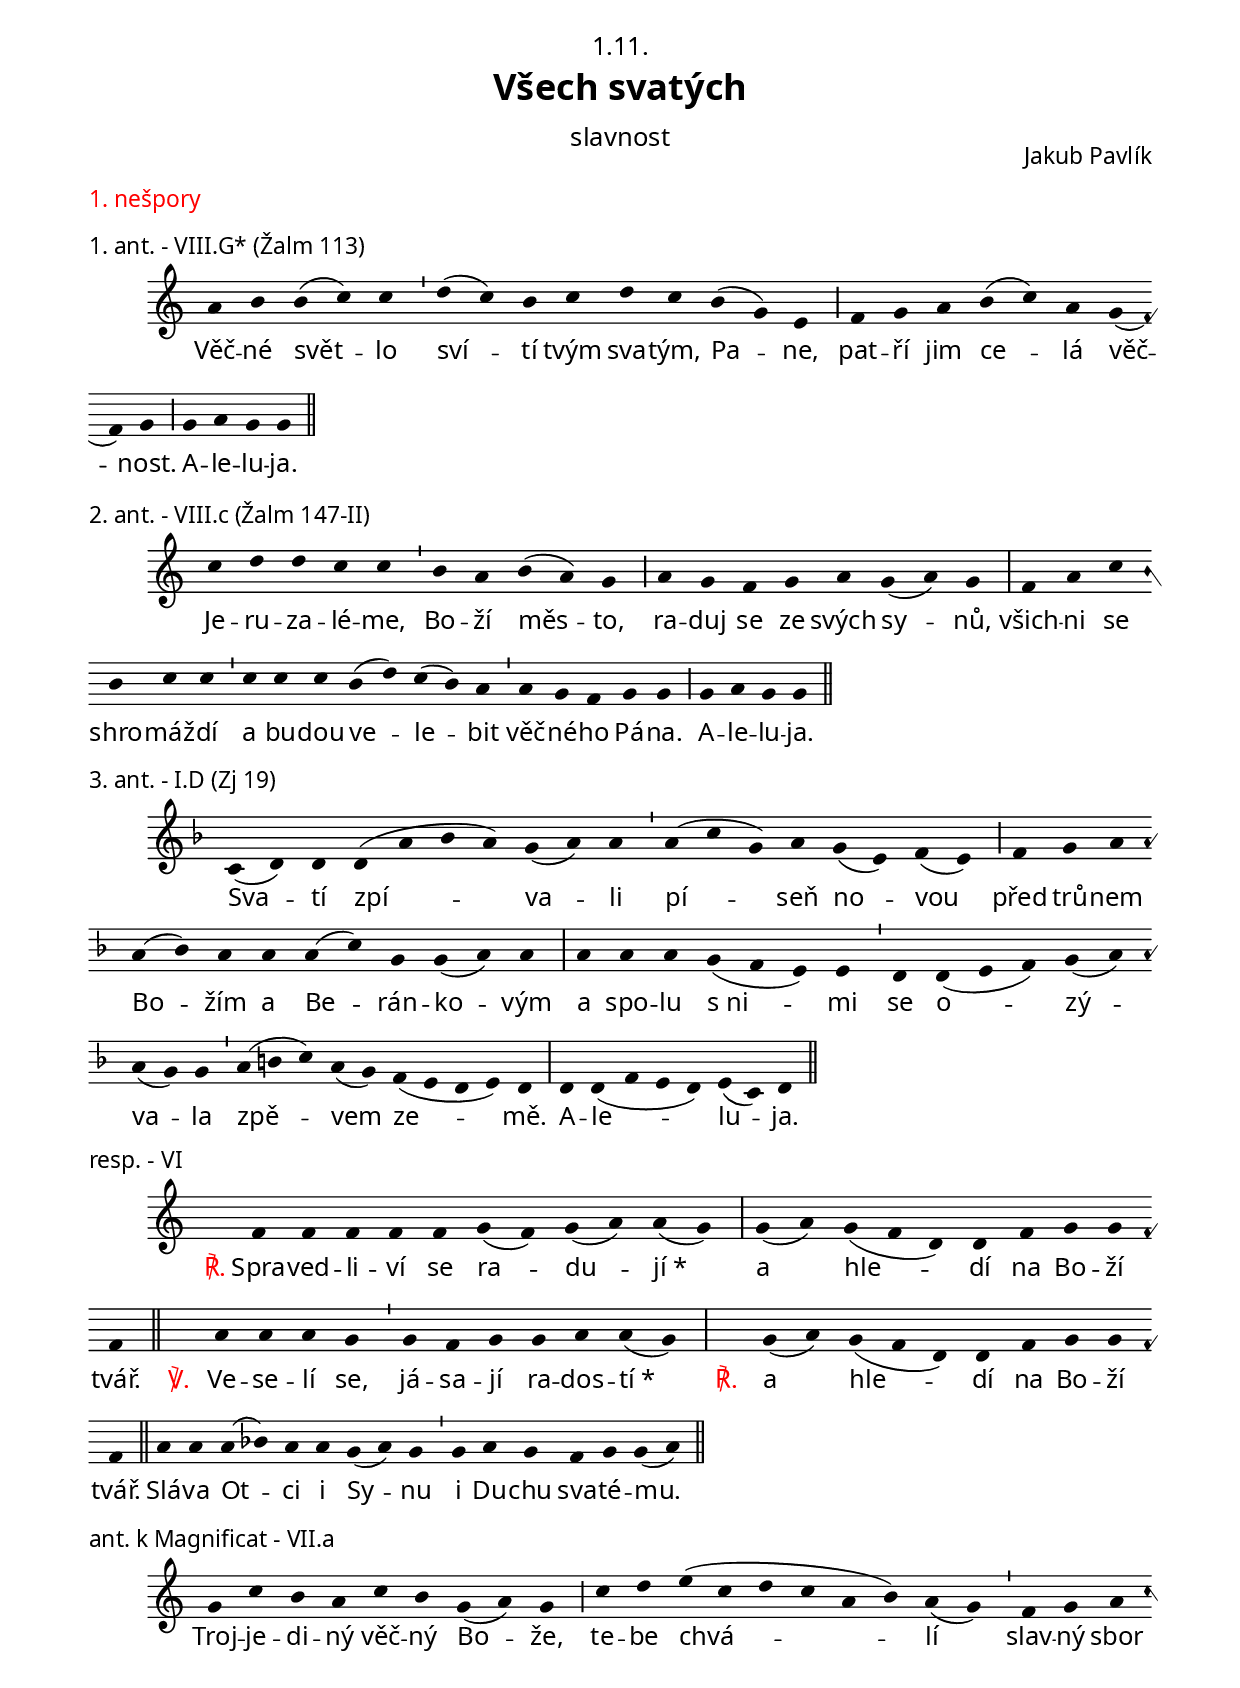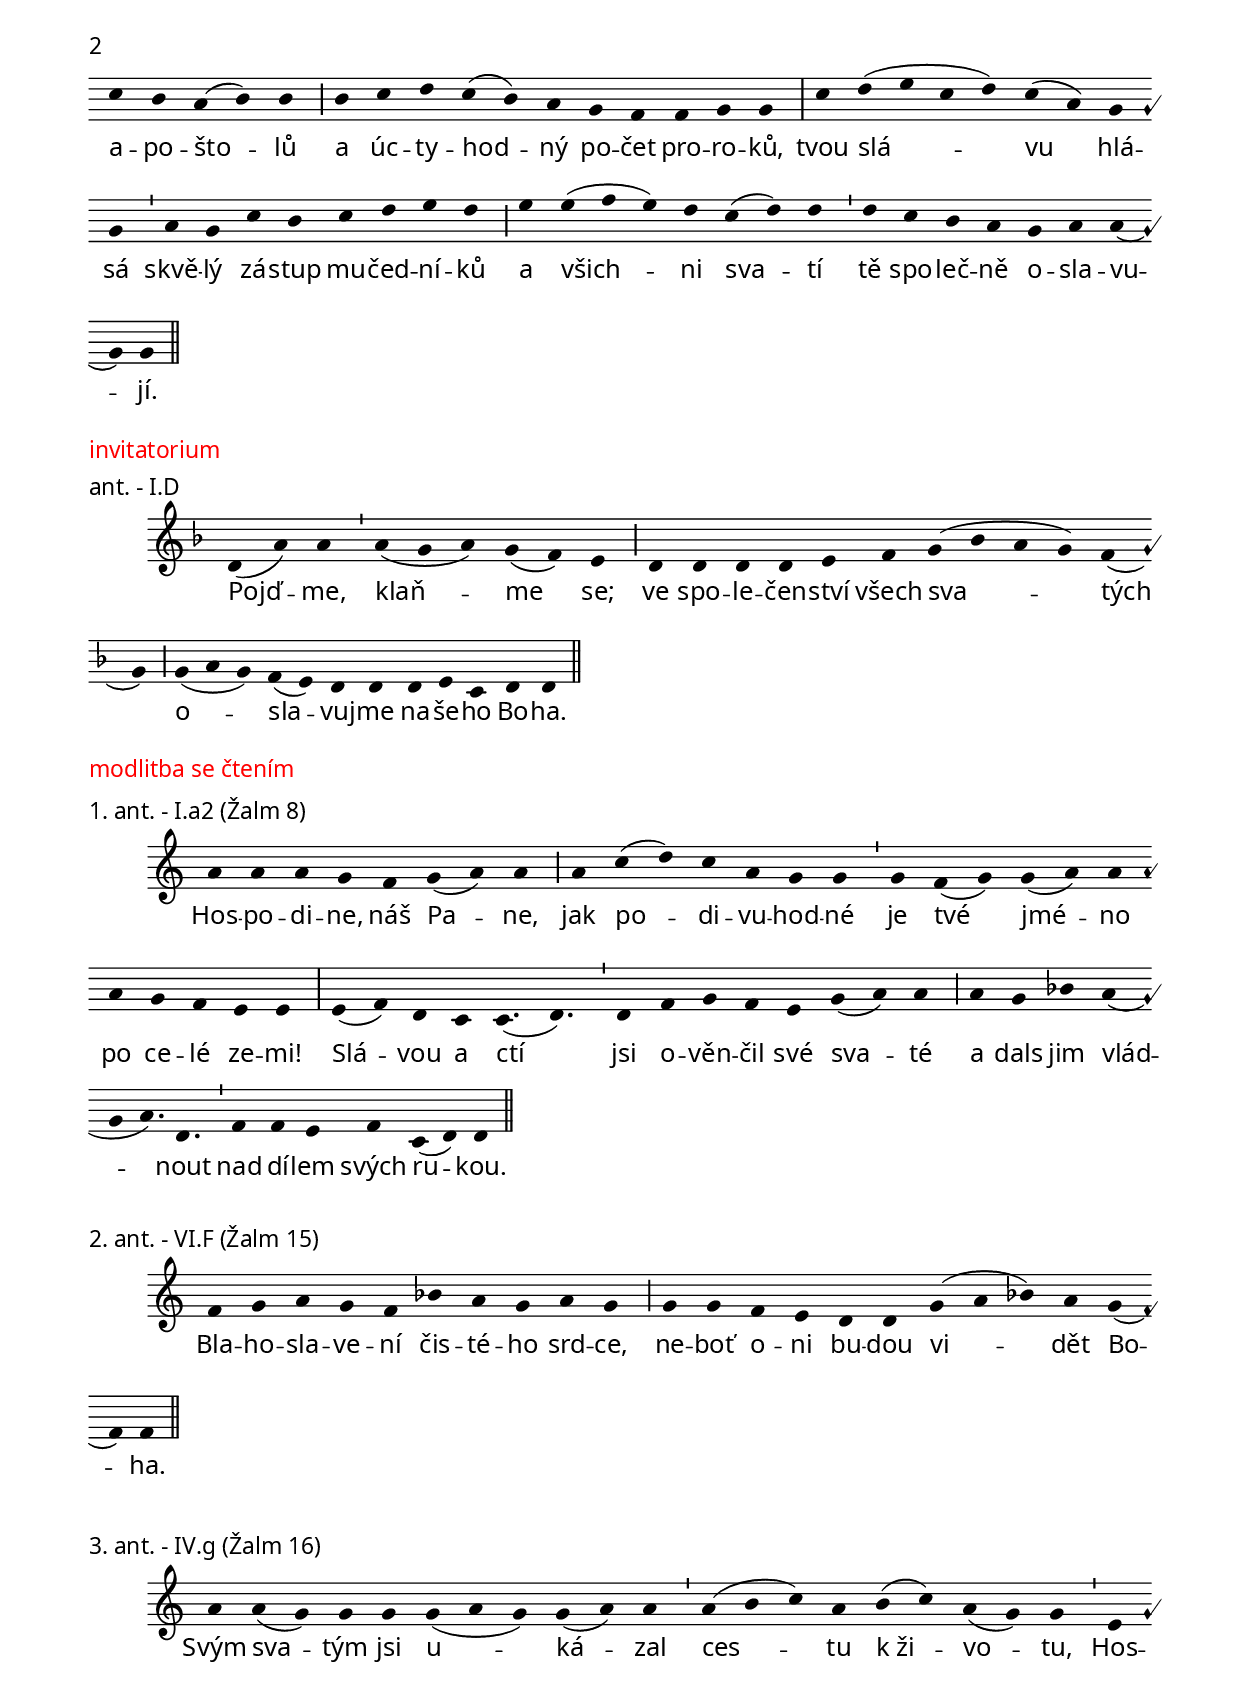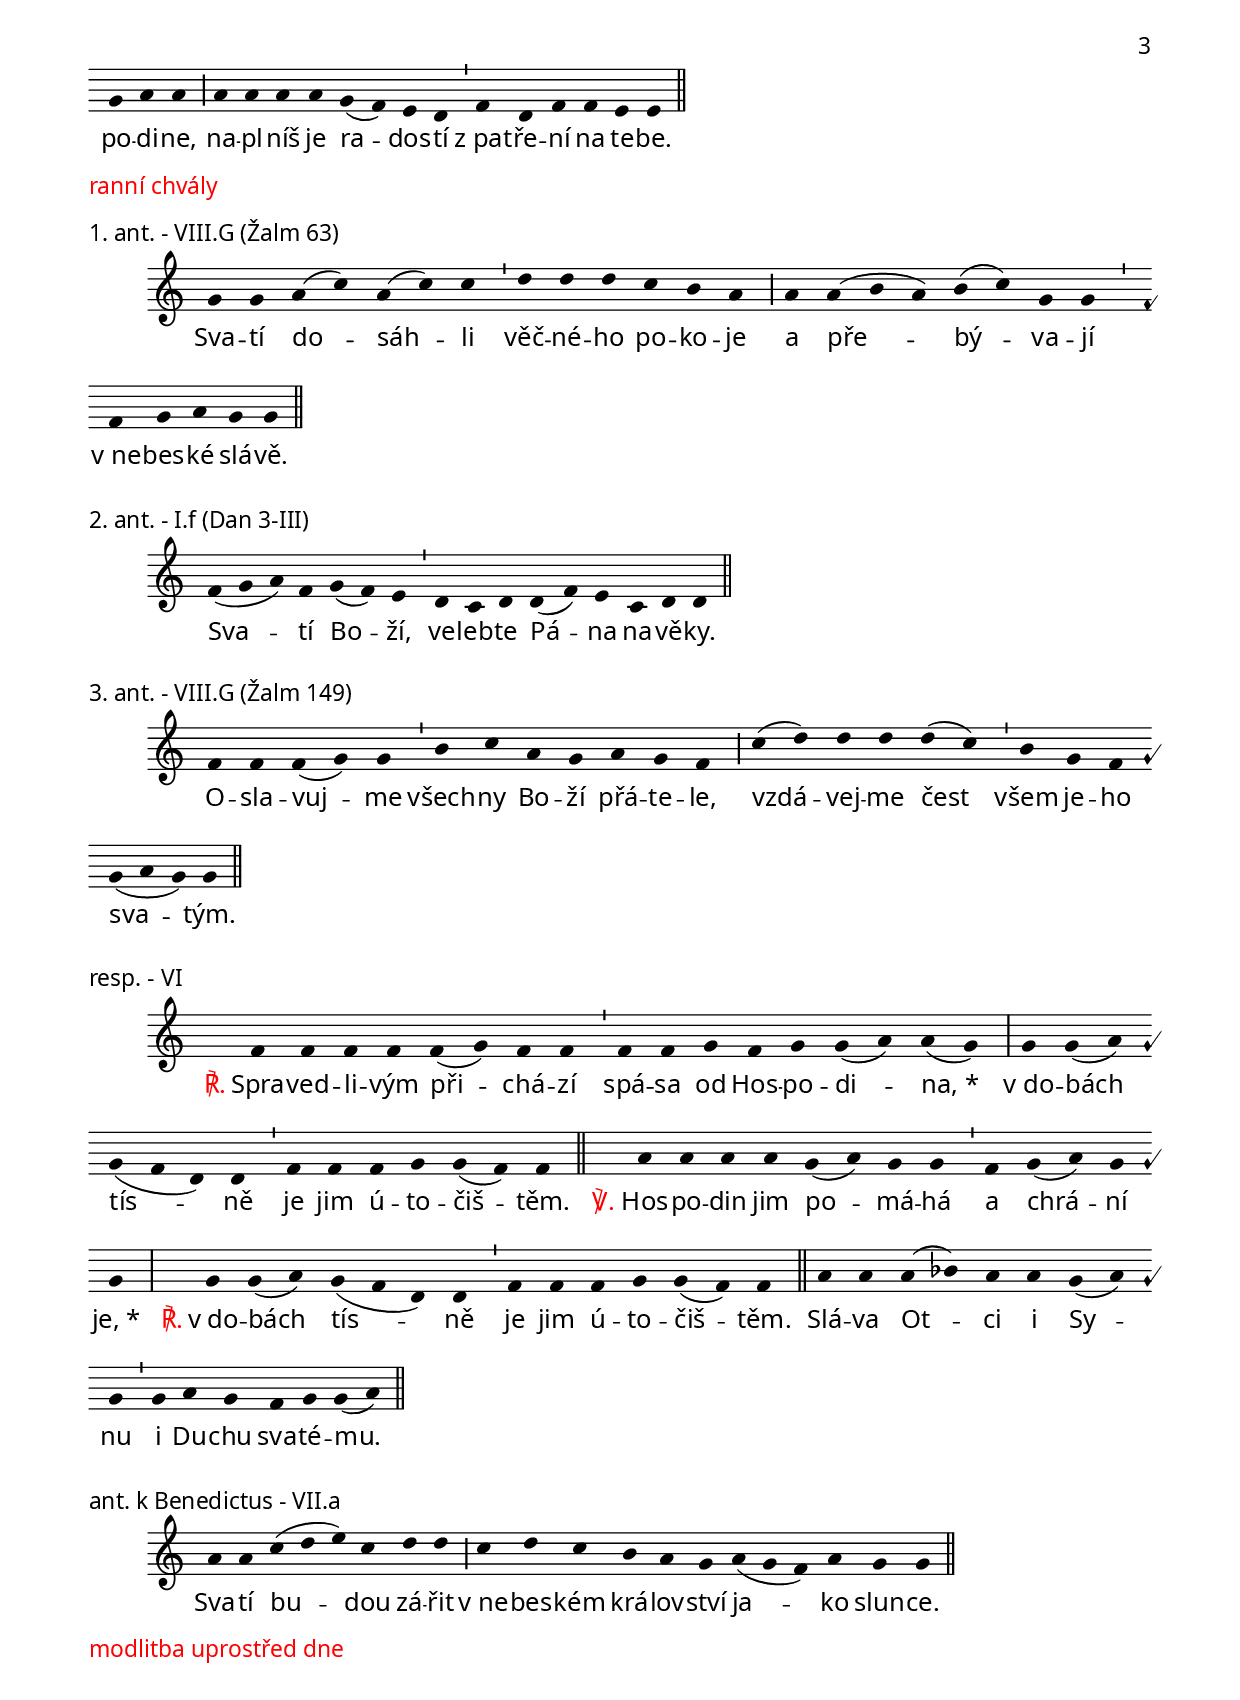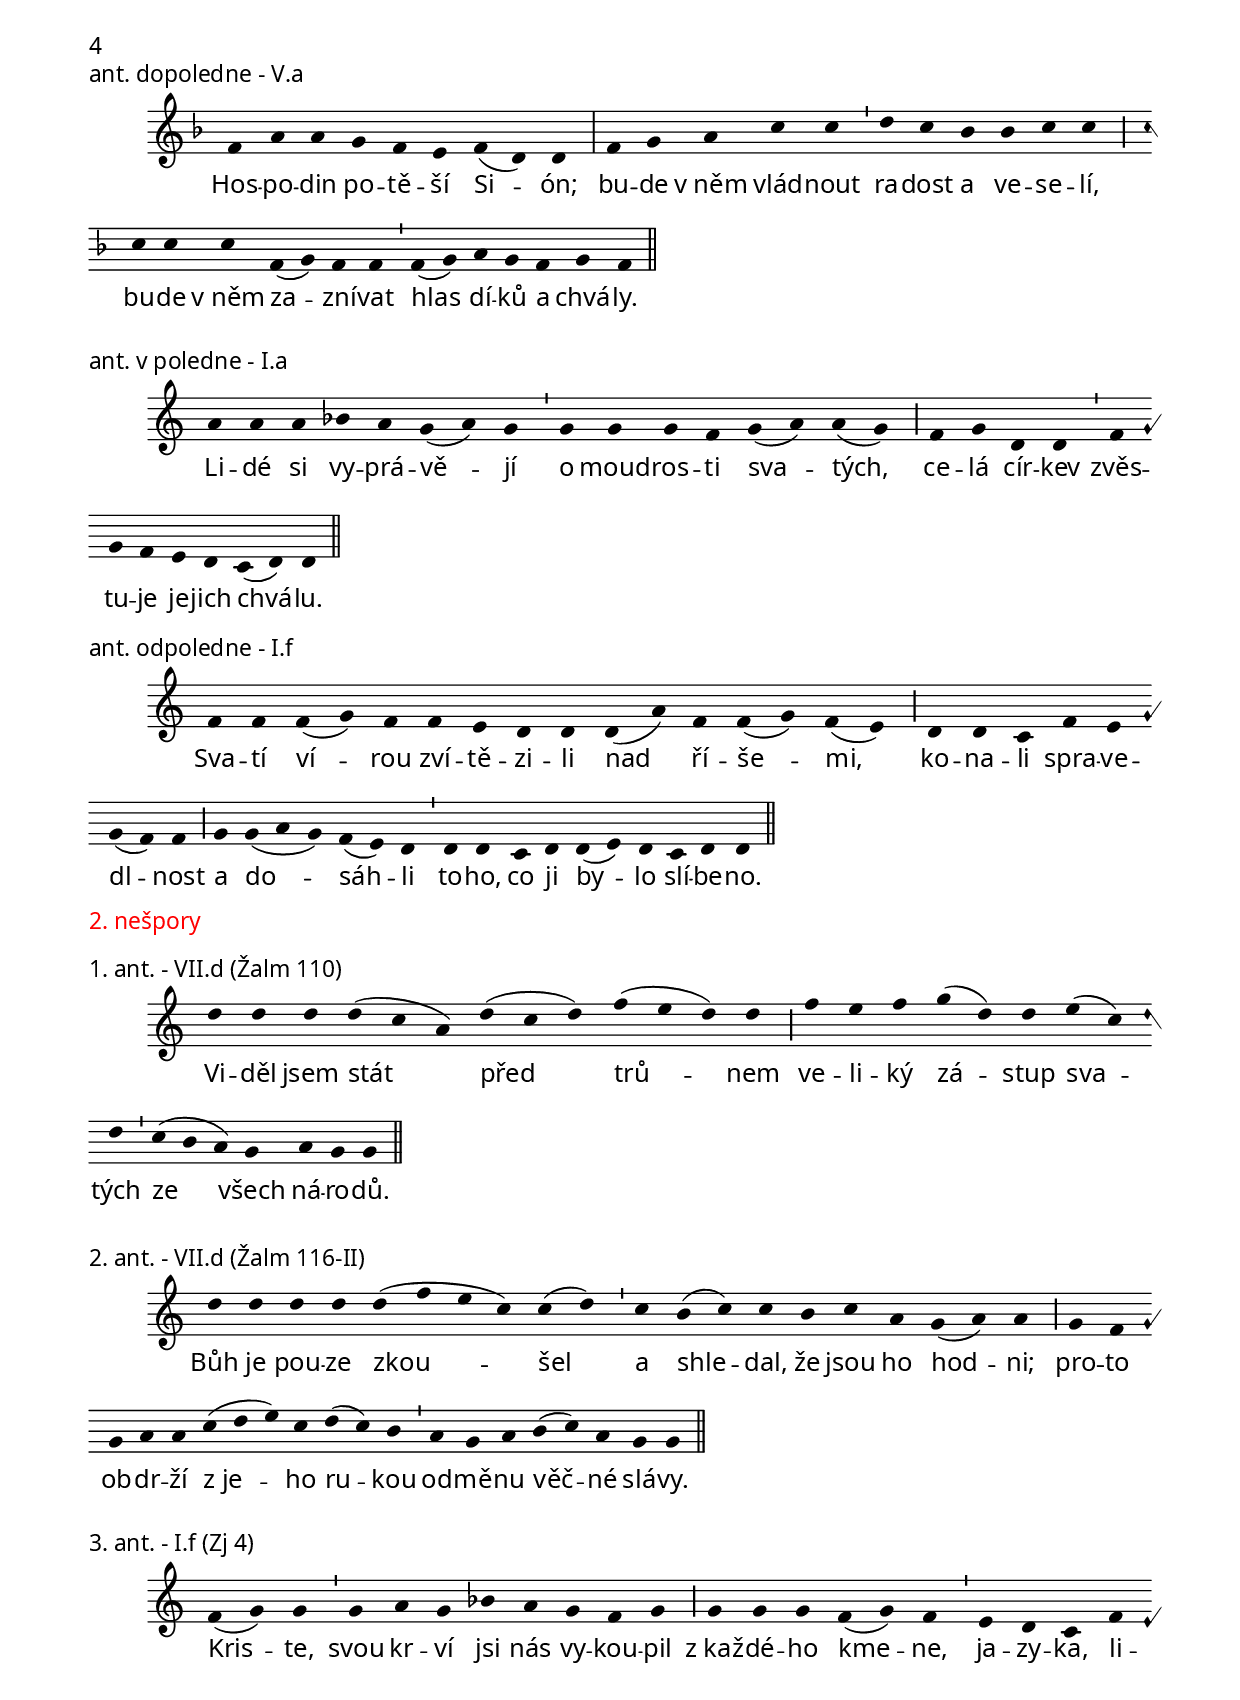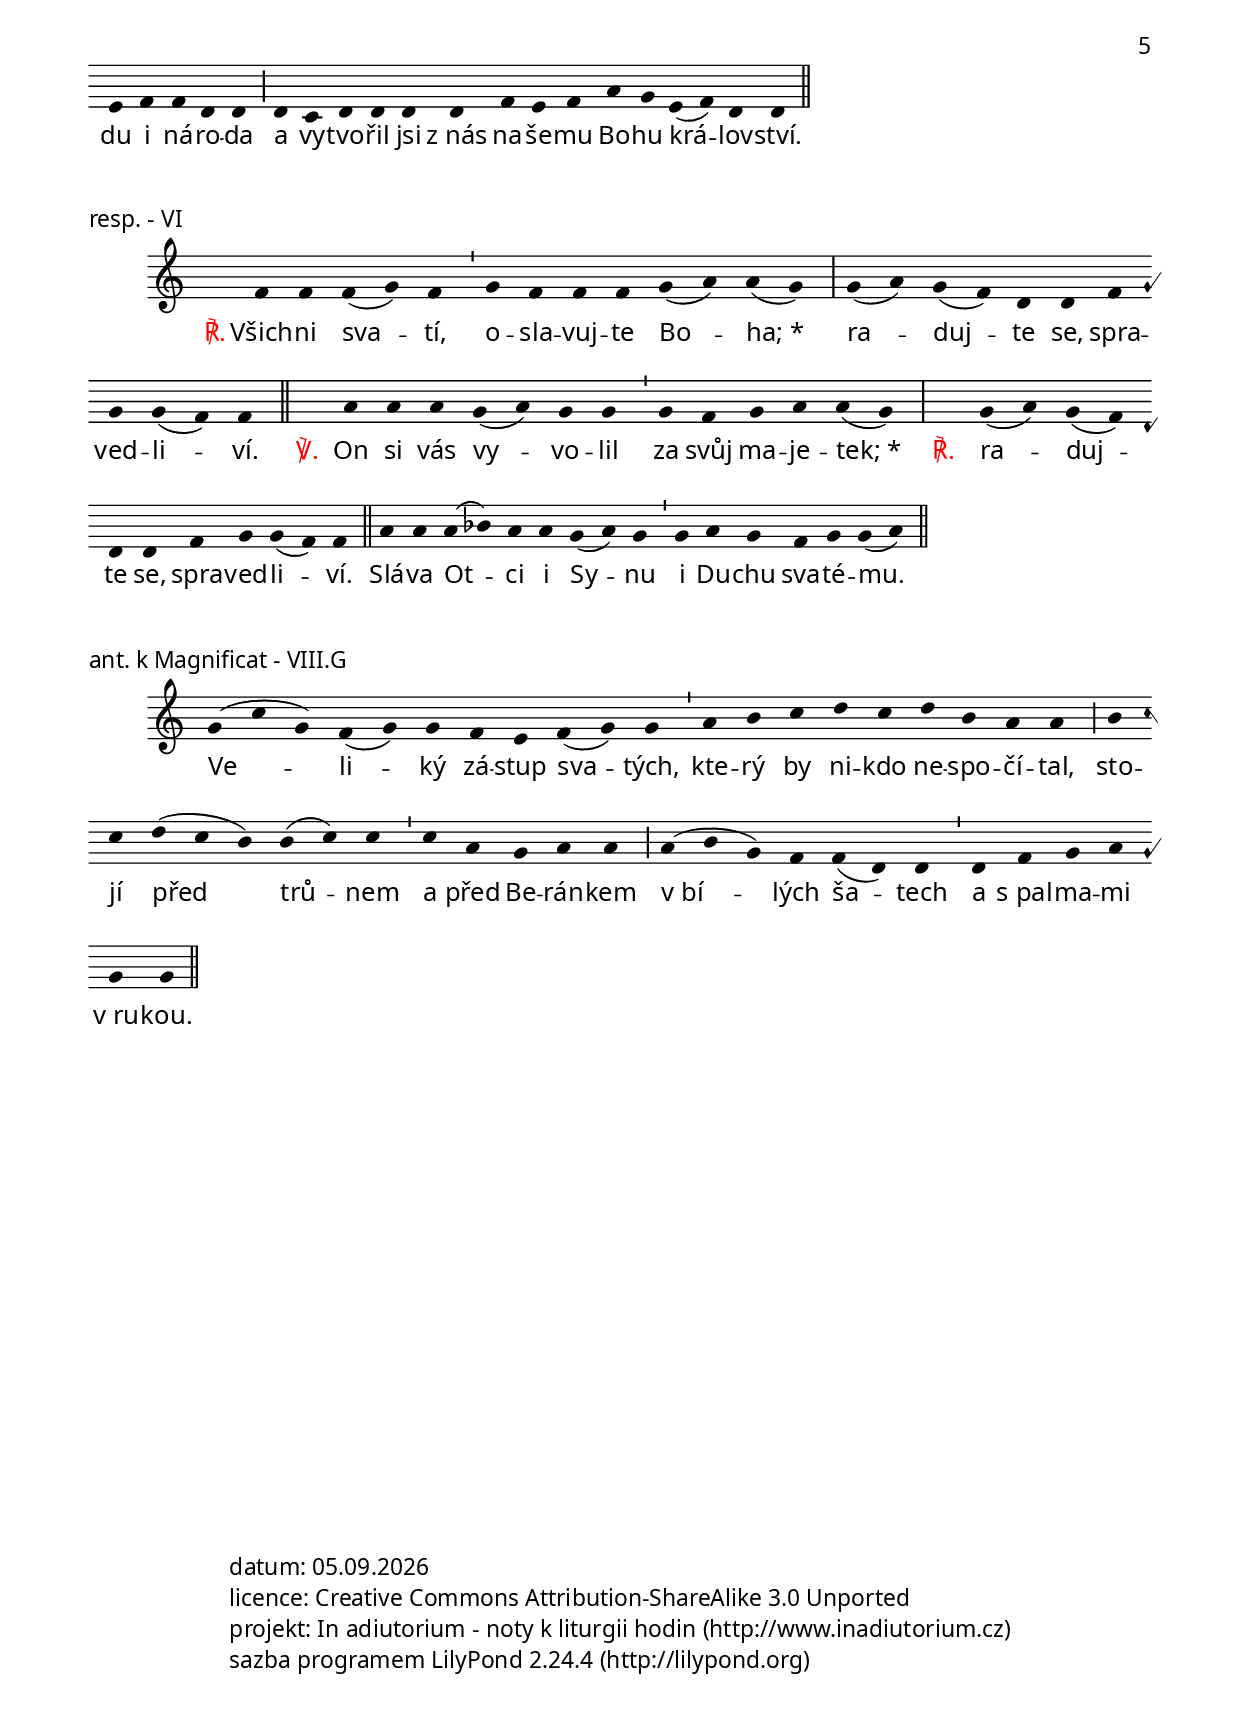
\version "2.16.0"

\include "../spolecne.ly"
\include "../dilyresponsorii.ly"

\header {
  title = \markup\titleSvatek
            "Všech svatých"
            slavnost
            1.11.
  composer = "Jakub Pavlík"
}

\markup {\nadpisHodinka {"1. nešpory"}}

\score {
  \relative c'' {
    \choralniRezim
    a4 b b( c) c \barMin d( c) b c d c b( g) e \barMaior
    f g a b( c) a g( f) g \barMaior
    g a g g \barFinalis
  }
  \addlyrics {
    Věč -- né svět -- lo sví -- tí tvým sva -- tým, Pa -- ne,
    pat -- ří jim ce -- lá věč -- nost.
    A -- le -- lu -- ja.
  }
  \header {
    quid = "1. ant."
    modus = "VIII"
    differentia = "G*"
    psalmus = "Žalm 113"
    id = ""
    fons = "commune jednoho muč., 1. nešp., k Magnificat"
    fial = "fial://commune/commune_jedenmucednik.ly#1ne-amag-velik"
    piece = \markup {\sestavTitulek}
  }
}

\score {
  \relative c'' {
    \choralniRezim
    c4 d d c c \barMin b a b( a) g \barMaior
    a g f g a g( a) g \barMax
    f a c b c c \barMin
    c c c b( d) c( b) a \barMin a g f g g \barMaior
    g a g g \barFinalis
  }
  \addlyrics {
    Je -- ru -- za -- lé -- me, Bo -- ží měs -- to,
    ra -- duj se ze svých sy -- nů,
    všich -- ni se shro -- máž -- dí
    a bu -- dou ve -- le -- bit věč -- né -- ho Pá -- na.
    A -- le -- lu -- ja.
  }
  \header {
    quid = "2. ant."
    modus = "VIII"
    differentia = "c"
    psalmus = "Žalm 147-II"
    id = ""
    fons = "2. část: žaltář, 4.t., pá, r.ch., 2.ant."
    fial = "fial://antifony/tyden4_6patek.ly#rch-ant2?cast"
    piece = \markup {\sestavTitulek}
  }
}

\score {
  \relative c' {
    \key f \major
    \choralniRezim
    c4( d) d d( a' bes a) g( a) a \barMin a( c g) a g( e) f( e) \barMaior
    f g a a( bes) a a a( c) g g( a) a \barMax
    a a a g( f e) e \barMin d d( e f) g( a) a( g) g \barMin a( b c) a( g) f( e d e) d \barMax

    d d( f e d) e( c) d \barFinalis
  }
  \addlyrics {
    Sva -- tí zpí -- va -- li pí -- seň no -- vou
    před trů -- nem Bo -- žím a Be -- rán -- ko -- vým
    a spo -- lu s_ni -- mi se o -- zý -- va -- la zpě -- vem ze -- mě.

    A -- le -- lu -- ja.
  }
  \header {
    quid = "3. ant."
    modus = "I"
    differentia = "D"
    psalmus = "Zj 19"
    id = ""
    fial = "fial://commune/commune_svatymuz.ly#2ne-a3"
    piece = \markup {\sestavTitulek}
  }
}

\score {
  \relative c' {
    \choralniRezim

    % R
    \neviditelna f
    f4 f f f f g( f) g( a) a( g) \barMax
    g( a) g( f d) d f g g f \barFinalis
    % V
    \neviditelna a
    a4 a a g \barMin g f g g a a( g) \barMax
    % R
    \neviditelna a
    g( a) g( f d) d f g g f \barFinalis
    % Slava
    \respVIdoxologie \barFinalis
  }
  \addlyrics {
    \Response Spra -- ved -- li -- ví se ra -- du -- jí_*
    a hle -- dí na Bo -- ží tvář.
    \Verse Ve -- se -- lí se, já -- sa -- jí ra -- dos -- tí_*
    \Response a hle -- dí na Bo -- ží tvář.
    \textRespDoxologie
  }
  \header {
    quid = "resp."
    modus = "VI"
    id = ""
    piece = \markup {\sestavTitulekResp}
  }
}

\score {
  \relative c'' {
    \choralniRezim
    g4 c b a c b g( a) g \barMaior
    c d e( c d c a b) a( g) \barMin f g a c b a( b) b \barMaior
    b c d c( b) a g f f g g \barMax

    c d( e c d) c( a) g g \barMin a g c b c d e d \barMaior
    e e( f e) d c( d) d \barMin d c b a g a a( g) g \barFinalis
  }
  \addlyrics {
    Troj -- je -- di -- ný věč -- ný Bo -- že,
    te -- be chvá -- lí slav -- ný sbor a -- po -- što -- lů
    a úc -- ty -- hod -- ný po -- čet pro -- ro -- ků,

    tvou slá -- vu hlá -- sá skvě -- lý zá -- stup mu -- čed -- ní -- ků
    a všich -- ni sva -- tí tě spo -- leč -- ně o -- sla -- vu -- jí.
  }
  \header {
    quid = "ant. k Magnificat"
    modus = "VII"
    differentia = "a"
    psalmus = ""
    id = ""
    piece = \markup {\sestavTitulekBezZalmu}
  }
}

\markup {\nadpisHodinka {"invitatorium"}}

\score {
  \relative c' {
    \key f \major
    \choralniRezim
    d4( a') a \barMin a( g a) g( f) e \barMaior
    d d d d e f g( bes a g) f( g) \barMaior
    g( a g) f( e) d d d e c d d \barFinalis
  }
  \addlyrics {
    Pojď -- me, klaň -- me se;
    ve spo -- le -- čen -- ství všech sva -- tých
    o -- sla -- vuj -- me na -- še -- ho Bo -- ha.
  }
  \header {
    quid = "ant."
    modus = "I"
    differentia = "D"
    psalmus = ""
    id = ""
    notitia = "text není doslovně podle beviáře, ale zachovává smysl"
    piece = \markup {\sestavTitulekBezZalmu}
  }
}

\markup {\nadpisHodinka {"modlitba se čtením"}}

\score {
  \relative c'' {
    \choralniRezim
    a4 a a g f g( a) a \barMaior
    a c( d) c a g g \barMin g f( g) g( a) a a g f e e \barMax

    e( f) d c c4.( d) \barMin d4 f g f e g( a) a \barMaior
    a g bes a( g a4.) d, \barMin f4 f e f c( d) d \barFinalis
  }
  \addlyrics {
    Hos -- po -- di -- ne, náš Pa -- ne,
    jak po -- di -- vu -- hod -- né je tvé jmé -- no po ce -- lé ze -- mi!

    Slá -- vou a ctí jsi o -- věn -- čil své sva -- té
    a dals jim vlád -- nout nad dí -- lem svých ru -- kou.
  }
  \header {
    quid = "1. ant."
    modus = "I"
    differentia = "a2"
    psalmus = "Žalm 8"
    fons = "sanktoral/0705cyrilametodej.ly#2ne-a2"
    id = ""
    piece = \markup {\sestavTitulek}
  }
}

\score {
  \relative c' {
    \choralniRezim
    f4 g a g f bes a g a g \barMaior
    g g f e d d g( a bes) a g( f) f \barFinalis
  }
  \addlyrics {
    Bla -- ho -- sla -- ve -- ní čis -- té -- ho srd -- ce,
    ne -- boť o -- ni bu -- dou vi -- dět Bo -- ha.
  }
  \header {
    quid = "2. ant."
    modus = "VI"
    differentia = "F"
    psalmus = "Žalm 15"
    fons = "antifony/tyden1_2pondeli.ly#ne-ant2"
    id = ""
    piece = \markup {\sestavTitulek}
  }
}

\score {
  \relative c'' {
    \choralniRezim
    a4 a( g) g g g( a g) g( a) a \barMin
    a( b c) a b( c) a( g) g \barMin
    e g a a \barMaior
    a a a a g( f) e d \barMin f d f f e e \barFinalis
  }
  \addlyrics {
    Svým sva -- tým jsi u -- ká -- zal
    ces -- tu k_ži -- vo -- tu,
    Hos -- po -- di -- ne,
    na -- pl -- níš je ra -- dos -- tí
    z_pat -- ře -- ní na te -- be.
  }
  \header {
    quid = "3. ant."
    modus = "IV"
    differentia = "g"
    psalmus = "Žalm 16"
    id = ""
    piece = \markup {\sestavTitulek}
  }
}

\score {
  \relative c' {
    \choralniRezim

  }
  \addlyrics {
    Všich -- ni sva -- tí,
    ve -- leb -- te Pá -- na,
    chval -- te ho ve dnech ra -- dos -- ti
    a o -- sla -- vuj -- te ho.
  }
  \header {
    textus_approbatus = "vydání z KNA 2005 má druhé opakování jiné znění - místo svatí je vyvolení"
    quid = "ant. ke kantikům vigilie"
    modus = ""
    differentia = ""
    psalmus = ""
    id = ""
    piece = \markup {\sestavTitulekBezZalmu}
  }
}

\markup {\nadpisHodinka {"ranní chvály"}}

\score {
  \relative c'' {
    \choralniRezim
    g4 g a( c) a( c) c \barMin d d d c b a \barMaior
    a a( b a) b( c) g g \barMin  f g a g g \barFinalis
  }
  \addlyrics {
    Sva -- tí do -- sáh -- li věč -- né -- ho po -- ko -- je
    a pře -- bý -- va -- jí v_ne -- bes -- ké slá -- vě.
  }
  \header {
    quid = "1. ant."
    modus = "VIII"
    differentia = "G"
    psalmus = "Žalm 63"
    id = ""
    fons = "commune jeden muč., 2. nešp., k Magnificat"
    fial = "fial://commune/commune_jedenmucednik.ly#2ne-amag"
    piece = \markup {\sestavTitulek}
  }
}

\score {
  \relative c' {
    \choralniRezim
    f4( g a) f g( f) e \barMin
    d c d d( f) e c d d \barFinalis
  }
  \addlyrics {
    Sva -- tí Bo -- ží,
    ve -- leb -- te Pá -- na na -- vě -- ky.
  }
  \header {
    quid = "2. ant."
    modus = "I"
    differentia = "f"
    psalmus = "Dan 3-III"
    id = ""
    piece = \markup {\sestavTitulek}
  }
}

\score {
  \relative c' {
    \choralniRezim
    f4 f f( g) g \barMin b c a g a g f \barMaior
    c'( d) d d d( c) \barMin b g f g( a g) g \barFinalis
  }
  \addlyrics {
    O -- sla -- vuj -- me všech -- ny Bo -- ží přá -- te -- le,
    vzdá -- vej -- me čest všem je -- ho sva -- tým.
  }
  \header {
    quid = "3. ant."
    modus = "VIII"
    differentia = "G"
    psalmus = "Žalm 149"
    id = ""
    piece = \markup {\sestavTitulek}
  }
}

\score {
  \relative c' {
    \choralniRezim

    % R
    \neviditelna f
    f4 f f f f( g) f f \barMin f f g f g g( a) a( g) \barMax
    g g( a) g( f d) d \barMin f f f g g( f) f \barFinalis
    % V
    \neviditelna a
    a4 a a a g( a) g g \barMin f g( a) g g \barMax
    % R
    \neviditelna a
    g g( a) g( f d) d \barMin f f f g g( f) f \barFinalis
    % Slava
    \respVIdoxologie \barFinalis
  }
  \addlyrics {
    \Response Spra -- ved -- li -- vým při -- chá -- zí spá -- sa od Hos -- po -- di -- na,_*
    v_do -- bách tís -- ně je jim ú -- to -- čiš -- těm.
    \Verse Hos -- po -- din jim po -- má -- há a chrá -- ní je,_*
    \Response v_do -- bách tís -- ně je jim ú -- to -- čiš -- těm.
    \textRespDoxologie
  }
  \header {
    quid = "resp."
    modus = "VI"
    id = ""
    fons = "commune více muč., 2. nešp."
    fial = "fial://commune/commune_vicemucedniku.ly#2ne-resp"
    piece = \markup {\sestavTitulekResp}
  }
}

\score {
  \relative c'' {
    \choralniRezim
    a4 a c( d e) c d d \barMaior
    c d c b a g a( g f) a g g \barFinalis
  }
  \addlyrics {
    Sva -- tí bu -- dou zá -- řit
    v_ne -- bes -- kém krá -- lov -- ství ja -- ko slun -- ce.
  }
  \header {
    quid = "ant. k Benedictus"
    modus = "VII"
    differentia = "a"
    psalmus = ""
    placet = "melodické ozdoby na slovech _budou_ a _jako_ ...
    obě stejným způsobem nepatřičné (zvýraznění slova, které nemá být
    zvýrazňováno), ale nepobuřují mě. Antifona s nimi není bezchybná,
    ale přesto se mi líbí. Bez nich by se musela úplně přepsat."
    id = ""
    piece = \markup {\sestavTitulekBezZalmu}
  }
}

\markup {\nadpisHodinka {"modlitba uprostřed dne"}}

\score {
  \relative c' {
    \choralniRezim
    \key f \major
    f4 a a g f e f( d) d \barMax
    f g a c c \barMin d c bes bes c c \barMaior
    c c c f,( g) f f \barMin f( g) a g f g f \barFinalis
  }
  \addlyrics {
    Hos -- po -- din po -- tě -- ší Si -- ón;
    bu -- de v_něm vlád -- nout ra -- dost a ve -- se -- lí,
    bu -- de v_něm za -- zní -- vat hlas dí -- ků a chvá -- ly.
  }
  \header {
    quid = "ant. dopoledne"
    modus = "V"
    differentia = "a"
    psalmus = ""
    id = ""
    piece = \markup {\sestavTitulekBezZalmu}
  }
}

\score {
  \relative c'' {
    \choralniRezim
    a4 a a bes a g( a) g \barMin g g g f g( a) a( g) \barMaior
    f g d d \barMin f g f e d c( d) d \barFinalis
  }
  \addlyrics {
    Li -- dé si vy -- prá -- vě -- jí o moud -- ros -- ti sva -- tých,
    ce -- lá cír -- kev zvěs -- tu -- je je -- jich chvá -- lu.
  }
  \header {
    quid = "ant. v poledne"
    modus = "I"
    differentia = "a"
    psalmus = ""
    placet = "první část nepříliš vhodně napodobuje verš 
    stereotypních krátkých responsorií modu VI;
    předělat"
    id = ""
    piece = \markup {\sestavTitulekBezZalmu}
  }
}

\score {
  \relative c' {
    \choralniRezim
    f4 f f( g) f f e d d d( a') f f( g) f( e) \barMaior
    d d c f e g( f) f \barMaior
    g g( a g) f( e) d \barMin d d c d d( e) d c d d \barFinalis
  }
  \addlyrics {
    Sva -- tí ví -- rou zví -- tě -- zi -- li nad ří -- še -- mi,
    ko -- na -- li spra -- ve -- dl -- nost
    a do -- sáh -- li to -- ho, co ji by -- lo slí -- be -- no.
  }
  \header {
    quid = "ant. odpoledne"
    modus = "I"
    differentia = "f"
    psalmus = ""
    id = ""
    piece = \markup {\sestavTitulekBezZalmu}
  }
}

\markup {\nadpisHodinka {"2. nešpory"}}

\score {
  \relative c'' {
    \choralniRezim
    d4 d d d( c a) d( c d) f( e d) d \barMaior
    f e f g( d) d e( c) d \barMin c( b a) g a g g  \barFinalis
  }
  \addlyrics {
    Vi -- děl jsem stát před trů -- nem
    ve -- li -- ký zá -- stup sva -- tých ze všech ná -- ro -- dů.
  }
  \header {
    quid = "1. ant."
    modus = "VII"
    differentia = "d"
    psalmus = "Žalm 110"
    id = ""
    piece = \markup {\sestavTitulek}
  }
}

\score {
  \relative c'' {
    \choralniRezim
    d4 d d d d( f e c) c( d) \barMin
    c b( c) c b c a g( a) a \barMaior
    g f g a a c( d e) c d( c) b \barMin
    a g a b( c) a g g \barFinalis
  }
  \addlyrics {
    Bůh je pou -- ze zkou -- šel
    a shle -- dal, že jsou ho hod -- ni;
    pro -- to ob -- dr -- ží z_je -- ho ru -- kou
    od -- mě -- nu věč -- né slá -- vy.
  }
  \header {
    quid = "2. ant."
    modus = "VII"
    differentia = "d"
    psalmus = "Žalm 116-II"
    id = ""
    piece = \markup {\sestavTitulek}
  }
}

\score {
  \relative c' {
    \choralniRezim
    f4( g) g \barMin g a g bes a g f g \barMaior
    g g g f( g) f \barMin e d c f e f f d d \barMaior
    d c d d d d f e f a g e( f) d d \barFinalis
  }
  \addlyrics {
    Kris -- te, svou kr -- ví jsi nás vy -- kou -- pil
    z_kaž -- dé -- ho kme -- ne, ja -- zy -- ka, li -- du i ná -- ro -- da
    a vy -- tvo -- řil jsi z_nás na -- še -- mu Bo -- hu krá -- lov -- ství.
  }
  \header {
    quid = "3. ant."
    modus = "I"
    differentia = "f"
    psalmus = "Zj 4"
    id = ""
    placet = "melodie na prvním 'jsi' mě sice nedráždí, ale pravděpodobně není zcela košer"
    piece = \markup {\sestavTitulek}
  }
}

\score {
  \relative c' {
    \choralniRezim

    % R
    \neviditelna c
    f f f( g) f \barMin g f f f g( a) a( g) \barMax
    g( a) g( f) d d f g g( f) f \barFinalis
    % V
    \neviditelna a
    a a a g( a) g g \barMin g f g a a( g) \barMax
    % R
    \neviditelna a
    g( a) g( f) d d f g g( f) f \barFinalis
    % Slava
    \respVIdoxologie \barFinalis
  }
  \addlyrics {
    \Response Všich -- ni sva -- tí, o -- sla -- vuj -- te Bo -- ha;_*
    ra -- duj -- te se, spra -- ved -- li -- ví.
    \Verse On si vás vy -- vo -- lil za svůj ma -- je -- tek;_*
    \Response ra -- duj -- te se, spra -- ved -- li -- ví.
    \textRespDoxologie
  }
  \header {
    quid = "resp."
    modus = "VI"
    id = ""
    piece = \markup {\sestavTitulekResp}
  }
}

\score {
  \relative c'' {
    \choralniRezim
    g4( c g) f( g) g f e f( g) g \barMin
    a b c d c d b a a \barMaior
    b c d( c b) b( c) c \barMin c a g a a \barMaior
    a( b g) f f( d) d \barMin d f g a g g \barFinalis
  }
  \addlyrics {
    Ve -- li -- ký zá -- stup sva -- tých,
    kte -- rý by ni -- kdo ne -- spo -- čí -- tal,
    sto -- jí před trů -- nem a před Be -- rán -- kem
    v_bí -- lých ša -- tech a s_pal -- ma -- mi v_ru -- kou.
  }
  \header {
    quid = "ant. k Magnificat"
    modus = "VIII"
    differentia = "G"
    psalmus = ""
    id = ""
    piece = \markup {\sestavTitulekBezZalmu}
  }
}